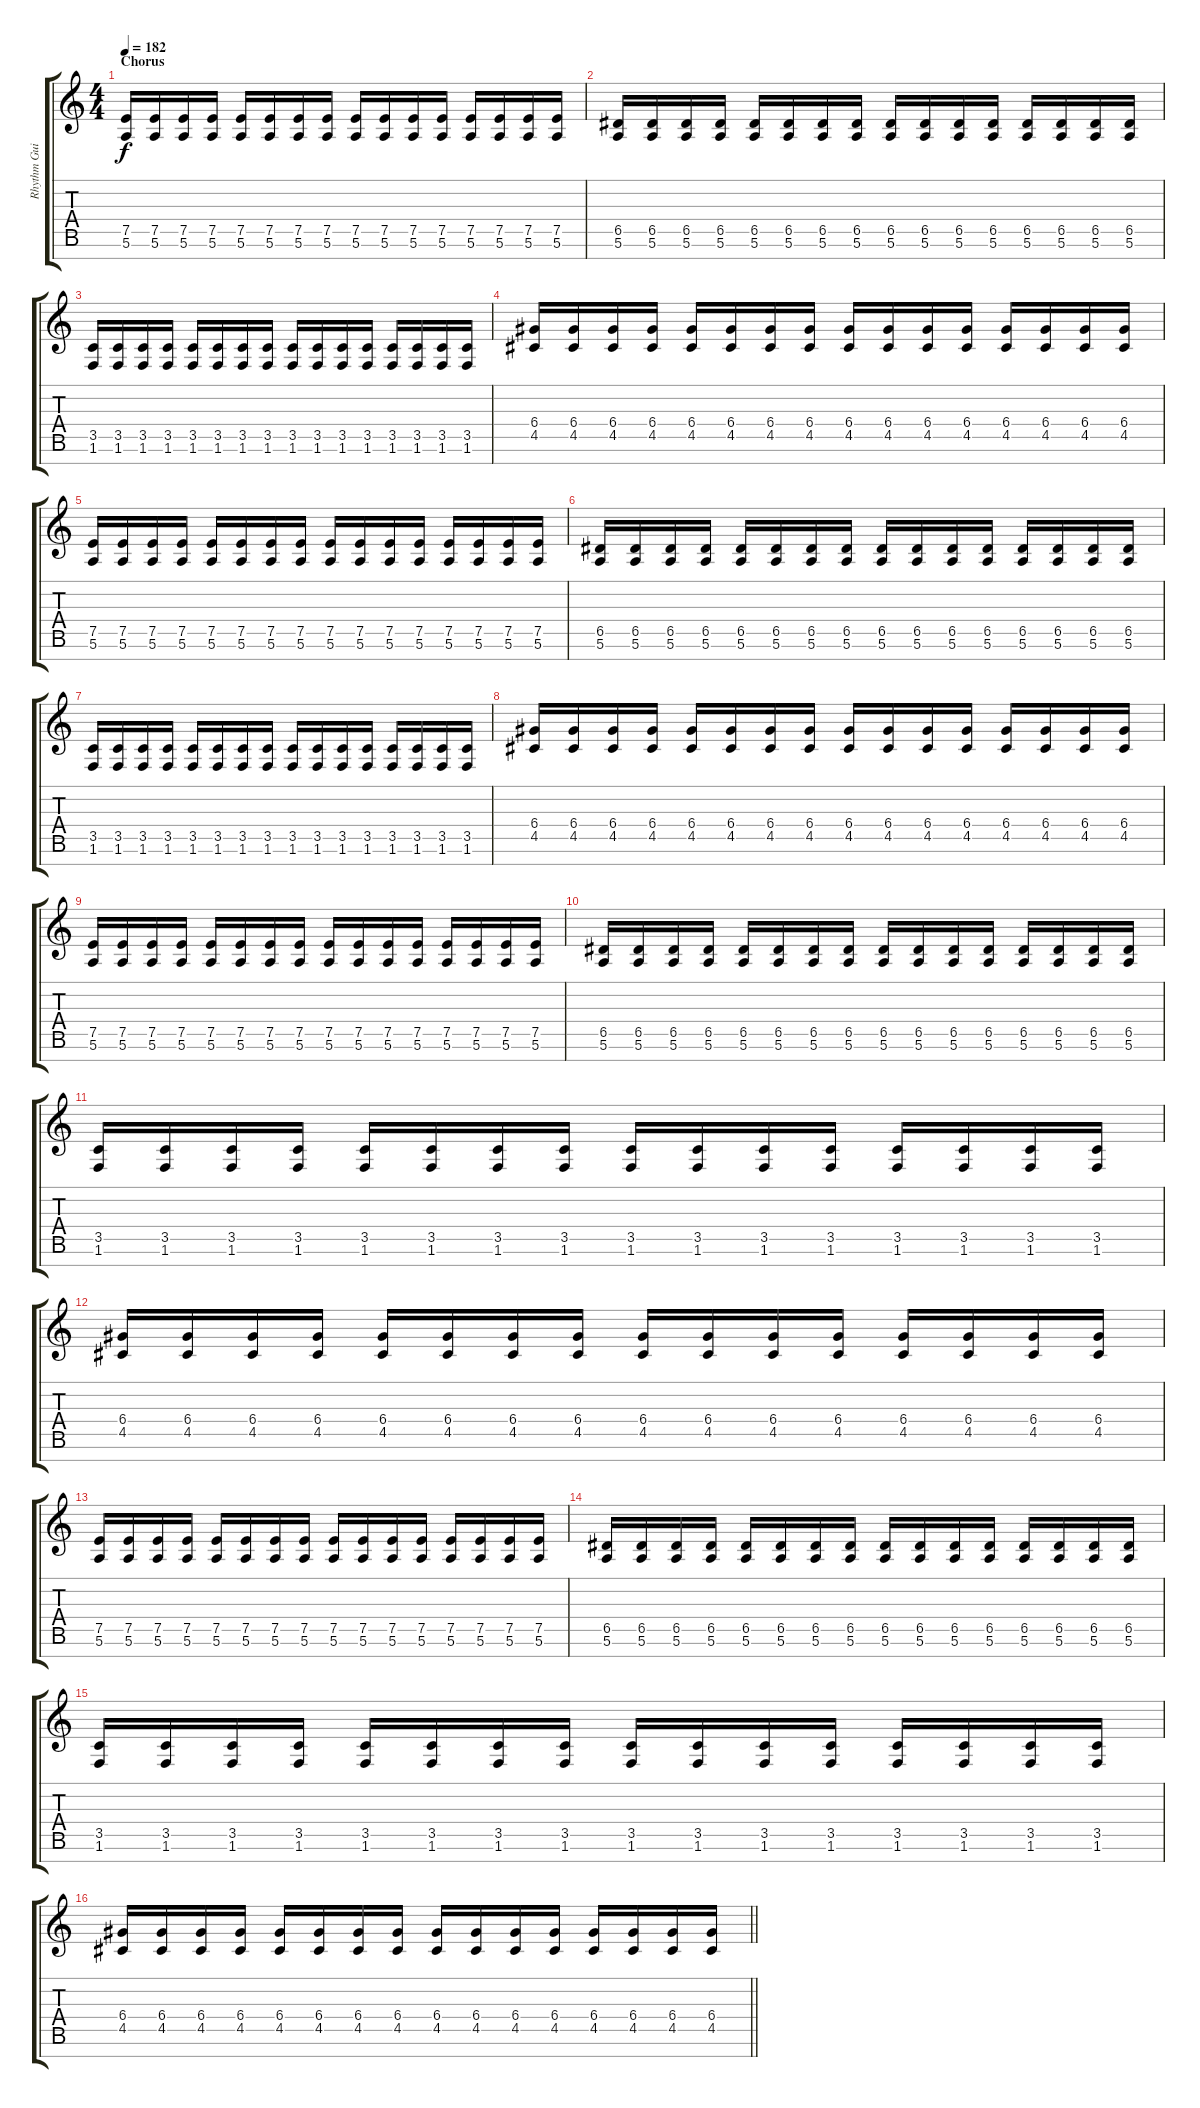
\track ("Rhythm Guitar 2" "Rhythm Gui") {instrument overdrivenguitar}
\staff {score tabs}
\tuning (E4 B3 G3 D3 A2 E2 B1) {hide}
\ts (4 4)
\section ("" "Chorus")
\tempo 182
\clef g2
\ks c
(7.5 5.6).16{dy f} (7.5 5.6).16 (7.5 5.6).16 (7.5 5.6).16 (7.5 5.6).16 (7.5 5.6).16 (7.5 5.6).16 (7.5 5.6).16 (7.5 5.6).16 (7.5 5.6).16 (7.5 5.6).16 (7.5 5.6).16 (7.5 5.6).16 (7.5 5.6).16 (7.5 5.6).16 (7.5 5.6).16 |
(6.5 5.6).16 (6.5 5.6).16 (6.5 5.6).16 (6.5 5.6).16 (6.5 5.6).16 (6.5 5.6).16 (6.5 5.6).16 (6.5 5.6).16 (6.5 5.6).16 (6.5 5.6).16 (6.5 5.6).16 (6.5 5.6).16 (6.5 5.6).16 (6.5 5.6).16 (6.5 5.6).16 (6.5 5.6).16 |
(3.5 1.6).16 (3.5 1.6).16 (3.5 1.6).16 (3.5 1.6).16 (3.5 1.6).16 (3.5 1.6).16 (3.5 1.6).16 (3.5 1.6).16 (3.5 1.6).16 (3.5 1.6).16 (3.5 1.6).16 (3.5 1.6).16 (3.5 1.6).16 (3.5 1.6).16 (3.5 1.6).16 (3.5 1.6).16 |
(6.4 4.5).16 (6.4 4.5).16 (6.4 4.5).16 (6.4 4.5).16 (6.4 4.5).16 (6.4 4.5).16 (6.4 4.5).16 (6.4 4.5).16 (6.4 4.5).16 (6.4 4.5).16 (6.4 4.5).16 (6.4 4.5).16 (6.4 4.5).16 (6.4 4.5).16 (6.4 4.5).16 (6.4 4.5).16 |
(7.5 5.6).16 (7.5 5.6).16 (7.5 5.6).16 (7.5 5.6).16 (7.5 5.6).16 (7.5 5.6).16 (7.5 5.6).16 (7.5 5.6).16 (7.5 5.6).16 (7.5 5.6).16 (7.5 5.6).16 (7.5 5.6).16 (7.5 5.6).16 (7.5 5.6).16 (7.5 5.6).16 (7.5 5.6).16 |
(6.5 5.6).16 (6.5 5.6).16 (6.5 5.6).16 (6.5 5.6).16 (6.5 5.6).16 (6.5 5.6).16 (6.5 5.6).16 (6.5 5.6).16 (6.5 5.6).16 (6.5 5.6).16 (6.5 5.6).16 (6.5 5.6).16 (6.5 5.6).16 (6.5 5.6).16 (6.5 5.6).16 (6.5 5.6).16 |
(3.5 1.6).16 (3.5 1.6).16 (3.5 1.6).16 (3.5 1.6).16 (3.5 1.6).16 (3.5 1.6).16 (3.5 1.6).16 (3.5 1.6).16 (3.5 1.6).16 (3.5 1.6).16 (3.5 1.6).16 (3.5 1.6).16 (3.5 1.6).16 (3.5 1.6).16 (3.5 1.6).16 (3.5 1.6).16 |
(6.4 4.5).16 (6.4 4.5).16 (6.4 4.5).16 (6.4 4.5).16 (6.4 4.5).16 (6.4 4.5).16 (6.4 4.5).16 (6.4 4.5).16 (6.4 4.5).16 (6.4 4.5).16 (6.4 4.5).16 (6.4 4.5).16 (6.4 4.5).16 (6.4 4.5).16 (6.4 4.5).16 (6.4 4.5).16 |
(7.5 5.6).16 (7.5 5.6).16 (7.5 5.6).16 (7.5 5.6).16 (7.5 5.6).16 (7.5 5.6).16 (7.5 5.6).16 (7.5 5.6).16 (7.5 5.6).16 (7.5 5.6).16 (7.5 5.6).16 (7.5 5.6).16 (7.5 5.6).16 (7.5 5.6).16 (7.5 5.6).16 (7.5 5.6).16 |
(6.5 5.6).16 (6.5 5.6).16 (6.5 5.6).16 (6.5 5.6).16 (6.5 5.6).16 (6.5 5.6).16 (6.5 5.6).16 (6.5 5.6).16 (6.5 5.6).16 (6.5 5.6).16 (6.5 5.6).16 (6.5 5.6).16 (6.5 5.6).16 (6.5 5.6).16 (6.5 5.6).16 (6.5 5.6).16 |
(3.5 1.6).16 (3.5 1.6).16 (3.5 1.6).16 (3.5 1.6).16 (3.5 1.6).16 (3.5 1.6).16 (3.5 1.6).16 (3.5 1.6).16 (3.5 1.6).16 (3.5 1.6).16 (3.5 1.6).16 (3.5 1.6).16 (3.5 1.6).16 (3.5 1.6).16 (3.5 1.6).16 (3.5 1.6).16 |
(6.4 4.5).16 (6.4 4.5).16 (6.4 4.5).16 (6.4 4.5).16 (6.4 4.5).16 (6.4 4.5).16 (6.4 4.5).16 (6.4 4.5).16 (6.4 4.5).16 (6.4 4.5).16 (6.4 4.5).16 (6.4 4.5).16 (6.4 4.5).16 (6.4 4.5).16 (6.4 4.5).16 (6.4 4.5).16 |
(7.5 5.6).16 (7.5 5.6).16 (7.5 5.6).16 (7.5 5.6).16 (7.5 5.6).16 (7.5 5.6).16 (7.5 5.6).16 (7.5 5.6).16 (7.5 5.6).16 (7.5 5.6).16 (7.5 5.6).16 (7.5 5.6).16 (7.5 5.6).16 (7.5 5.6).16 (7.5 5.6).16 (7.5 5.6).16 |
(6.5 5.6).16 (6.5 5.6).16 (6.5 5.6).16 (6.5 5.6).16 (6.5 5.6).16 (6.5 5.6).16 (6.5 5.6).16 (6.5 5.6).16 (6.5 5.6).16 (6.5 5.6).16 (6.5 5.6).16 (6.5 5.6).16 (6.5 5.6).16 (6.5 5.6).16 (6.5 5.6).16 (6.5 5.6).16 |
(3.5 1.6).16 (3.5 1.6).16 (3.5 1.6).16 (3.5 1.6).16 (3.5 1.6).16 (3.5 1.6).16 (3.5 1.6).16 (3.5 1.6).16 (3.5 1.6).16 (3.5 1.6).16 (3.5 1.6).16 (3.5 1.6).16 (3.5 1.6).16 (3.5 1.6).16 (3.5 1.6).16 (3.5 1.6).16 |
\barLineRight lightlight
(6.4 4.5).16 (6.4 4.5).16 (6.4 4.5).16 (6.4 4.5).16 (6.4 4.5).16 (6.4 4.5).16 (6.4 4.5).16 (6.4 4.5).16 (6.4 4.5).16 (6.4 4.5).16 (6.4 4.5).16 (6.4 4.5).16 (6.4 4.5).16 (6.4 4.5).16 (6.4 4.5).16 (6.4 4.5).16
